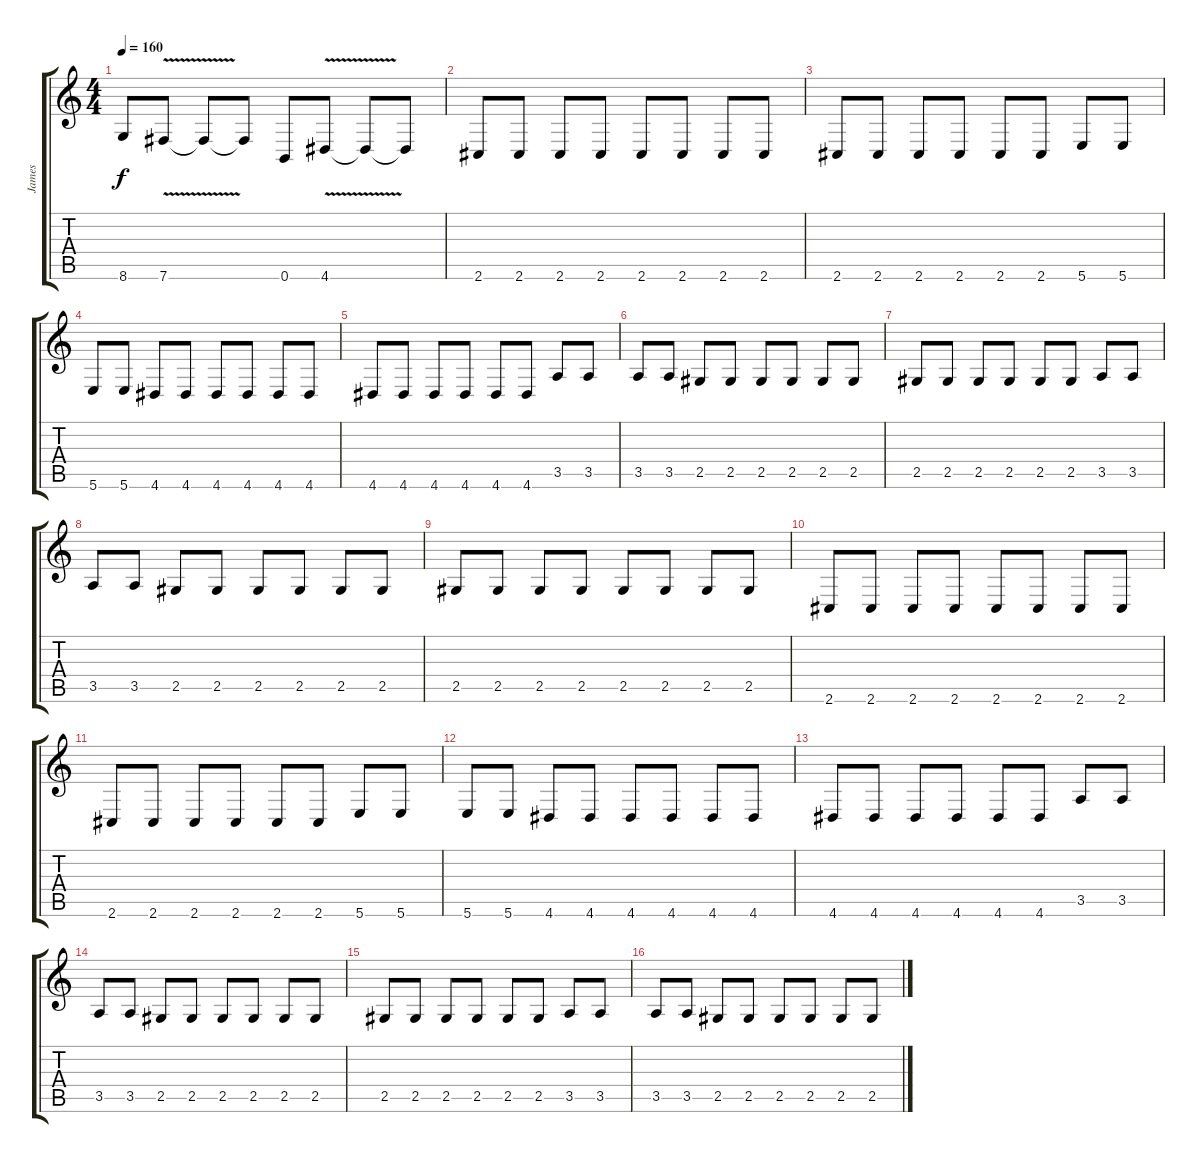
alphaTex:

\track ("James" "James") {instrument distortionguitar}
\staff {score tabs}
\tuning (Db4 Ab3 E3 B2 Gb2 B1) {hide}
\ts (4 4)
\tempo 160
\clef g2
\ks c
8.6.8{dy f} 7.6{v}.8 7.6{t}.8 7.6{t}.8 0.6.8 4.6{v}.8 4.6{t}.8 4.6{t}.8 |
2.6.8 2.6.8 2.6.8 2.6.8 2.6.8 2.6.8 2.6.8 2.6.8 |
2.6.8 2.6.8 2.6.8 2.6.8 2.6.8 2.6.8 5.6.8 5.6.8 |
5.6.8 5.6.8 4.6.8 4.6.8 4.6.8 4.6.8 4.6.8 4.6.8 |
4.6.8 4.6.8 4.6.8 4.6.8 4.6.8 4.6.8 3.5.8 3.5.8 |
3.5.8 3.5.8 2.5.8 2.5.8 2.5.8 2.5.8 2.5.8 2.5.8 |
2.5.8 2.5.8 2.5.8 2.5.8 2.5.8 2.5.8 3.5.8 3.5.8 |
3.5.8 3.5.8 2.5.8 2.5.8 2.5.8 2.5.8 2.5.8 2.5.8 |
2.5.8 2.5.8 2.5.8 2.5.8 2.5.8 2.5.8 2.5.8 2.5.8 |
2.6.8 2.6.8 2.6.8 2.6.8 2.6.8 2.6.8 2.6.8 2.6.8 |
2.6.8 2.6.8 2.6.8 2.6.8 2.6.8 2.6.8 5.6.8 5.6.8 |
5.6.8 5.6.8 4.6.8 4.6.8 4.6.8 4.6.8 4.6.8 4.6.8 |
4.6.8 4.6.8 4.6.8 4.6.8 4.6.8 4.6.8 3.5.8 3.5.8 |
3.5.8 3.5.8 2.5.8 2.5.8 2.5.8 2.5.8 2.5.8 2.5.8 |
2.5.8 2.5.8 2.5.8 2.5.8 2.5.8 2.5.8 3.5.8 3.5.8 |
3.5.8 3.5.8 2.5.8 2.5.8 2.5.8 2.5.8 2.5.8 2.5.8
